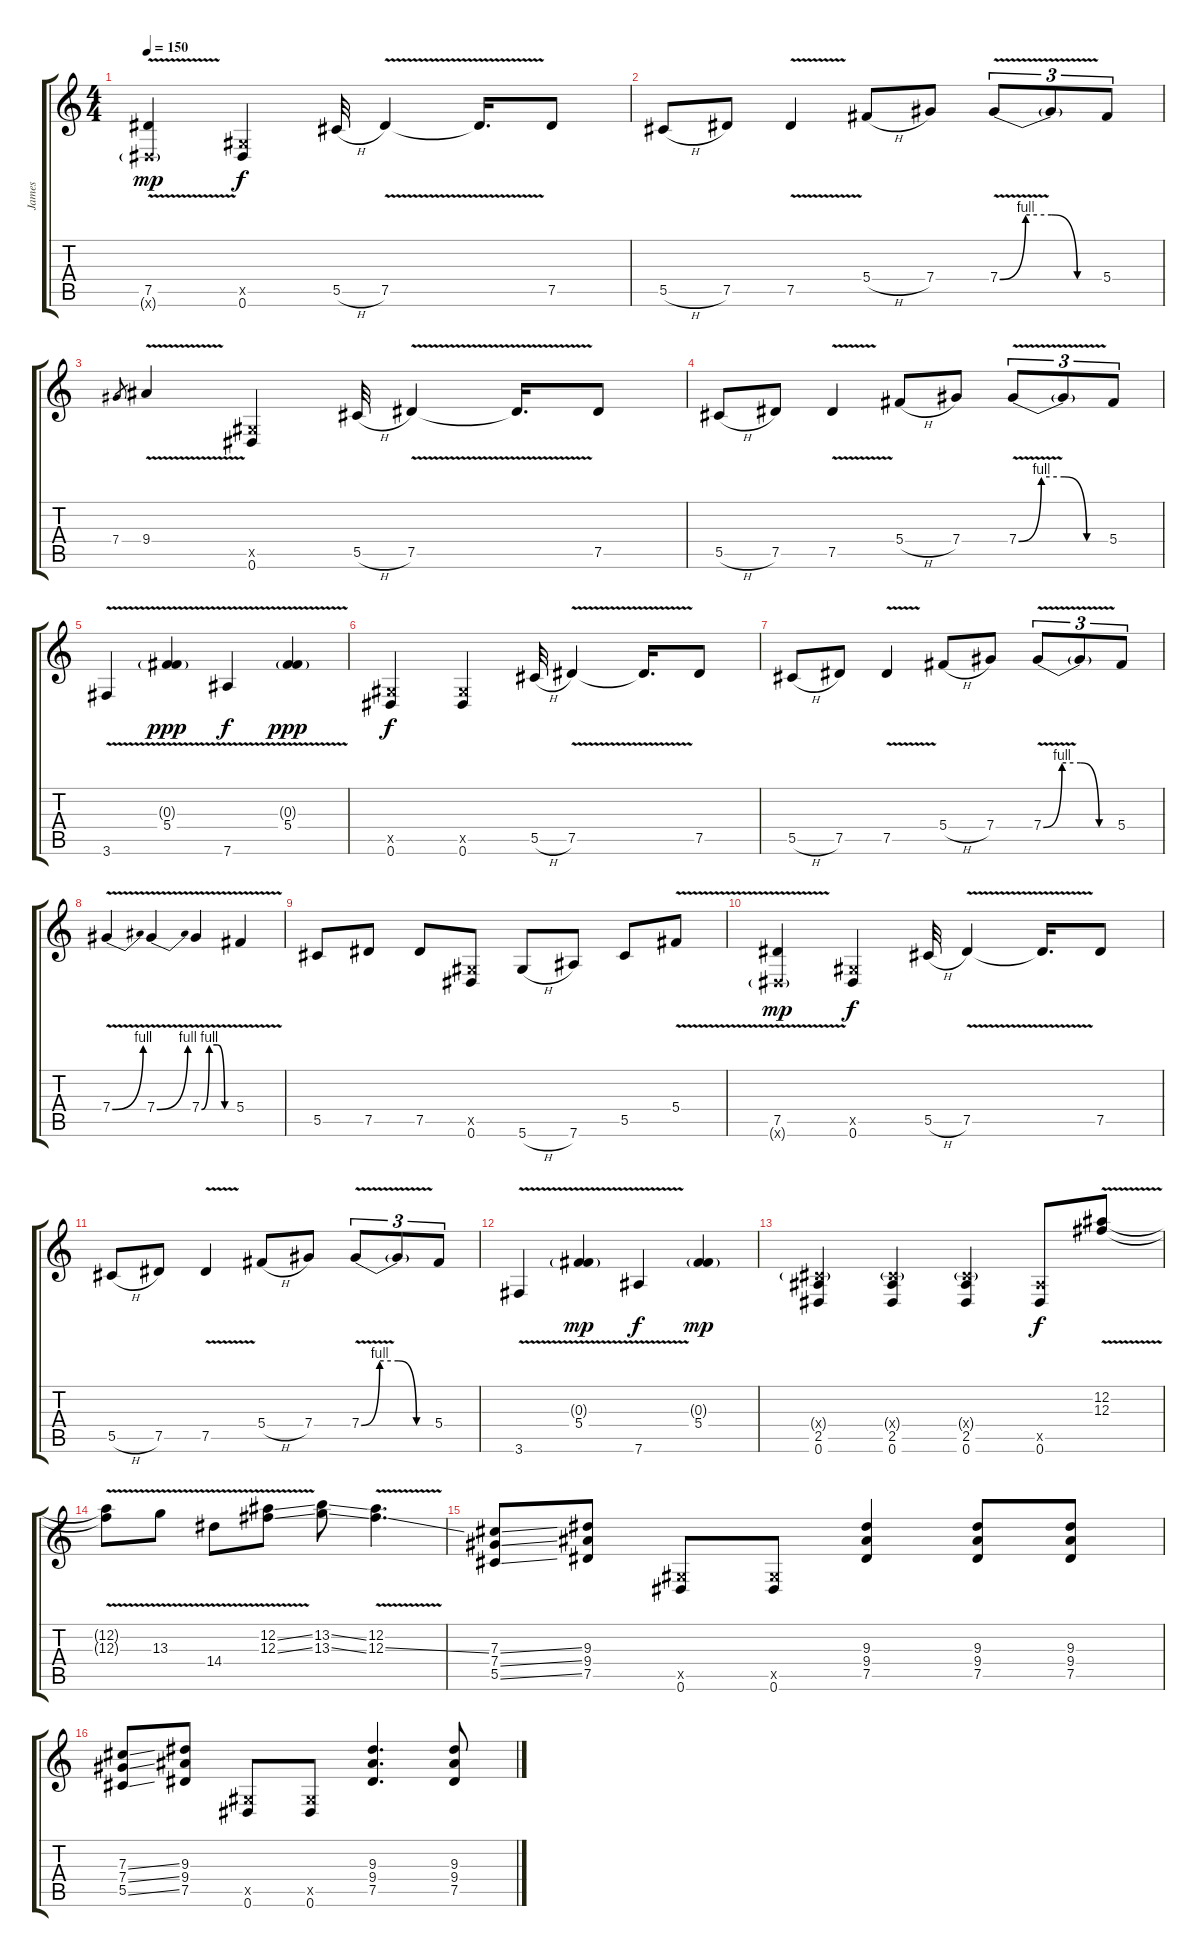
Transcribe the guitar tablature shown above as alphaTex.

\track ("James" "James") {instrument distortionguitar}
\staff {score tabs}
\tuning (Eb4 Bb3 Gb3 Db3 Ab2 Eb2) {hide}
\ts (4 4)
\tempo 150
\clef g2
\ks c
(7.5{v} 0.6{v g x}).4{dy mp} (0.5{x} 0.6).4{dy f} 5.5{h}.32 7.5{v}.4 7.5{t}.16{d} 7.5.8 |
5.5{h}.8 7.5.8 7.5{v}.4 5.4{h}.8 7.4.8 7.4{be (custom 0 0 15 4 30 4 45 0 60 0) v}.8{tu (3 2)} 7.4{t}.8{tu (3 2)} 5.4.8{tu (3 2)} |
7.4.8{gr} 9.4{v}.4 (0.5{x} 0.6).4 5.5{h}.32 7.5{v}.4 7.5{t}.16{d} 7.5.8 |
5.5{h}.8 7.5.8 7.5{v}.4 5.4{h}.8 7.4.8 7.4{be (custom 0 0 15 4 30 4 45 0 60 0) v}.8{tu (3 2)} 7.4{t}.8{tu (3 2)} 5.4.8{tu (3 2)} |
3.6{v}.4 (0.3{v g} 5.4{v}).4{dy ppp} 7.6{v}.4{dy f} (0.3{v g} 5.4{v}).4{dy ppp} |
(0.5{x} 0.6).4{dy f} (0.5{x} 0.6).4 5.5{h}.32 7.5{v}.4 7.5{t}.16{d} 7.5.8 |
5.5{h}.8 7.5.8 7.5{v}.4 5.4{h}.8 7.4.8 7.4{be (custom 0 0 15 4 30 4 45 0 60 0) v}.8{tu (3 2)} 7.4{t}.8{tu (3 2)} 5.4.8{tu (3 2)} |
7.4{be (bend 0 0 60 4) v}.4 7.4{be (bend 0 0 60 4) v}.4 7.4{be (custom 0 0 15 4 30 4 45 0 60 0) v}.4 5.4{v}.4 |
5.5.8 7.5.8 7.5.8 (0.5{x} 0.6).8 5.6{h}.8 7.6.8 5.5.8 5.4{v}.8 |
(7.5{v} 0.6{v g x}).4{dy mp} (0.5{x} 0.6).4{dy f} 5.5{h}.32 7.5{v}.4 7.5{t}.16{d} 7.5.8 |
5.5{h}.8 7.5.8 7.5{v}.4 5.4{h}.8 7.4.8 7.4{be (custom 0 0 15 4 30 4 45 0 60 0) v}.8{tu (3 2)} 7.4{t}.8{tu (3 2)} 5.4.8{tu (3 2)} |
3.6{v}.4 (0.3{v g} 5.4{v}).4{dy mp} 7.6{v}.4{dy f} (0.3{g} 5.4).4{dy mp} |
(0.4{g x} 2.5 0.6).4 (0.4{g x} 2.5 0.6).4 (0.4{g x} 2.5 0.6).4 (2.5{x} 0.6).8{dy f} (12.2{v} 12.3{v}).8 |
(12.2{t} 12.3{t}).8 13.3{v}.8 14.4{v}.8 (12.2{v ss} 12.3{v ss}).8 (13.2{ss} 13.3{ss}).8 (12.2{v} 12.3{v ss}).4{d} |
(7.3{ss} 7.4{ss} 5.5{ss}).8 (9.3 9.4 7.5).8 (0.5{x} 0.6).8 (0.5{x} 0.6).8 (9.3 9.4 7.5).4 (9.3 9.4 7.5).8 (9.3 9.4 7.5).8 |
(7.3{ss} 7.4{ss} 5.5{ss}).8 (9.3 9.4 7.5).8 (0.5{x} 0.6).8 (0.5{x} 0.6).8 (9.3 9.4 7.5).4{d} (9.3 9.4 7.5).8
